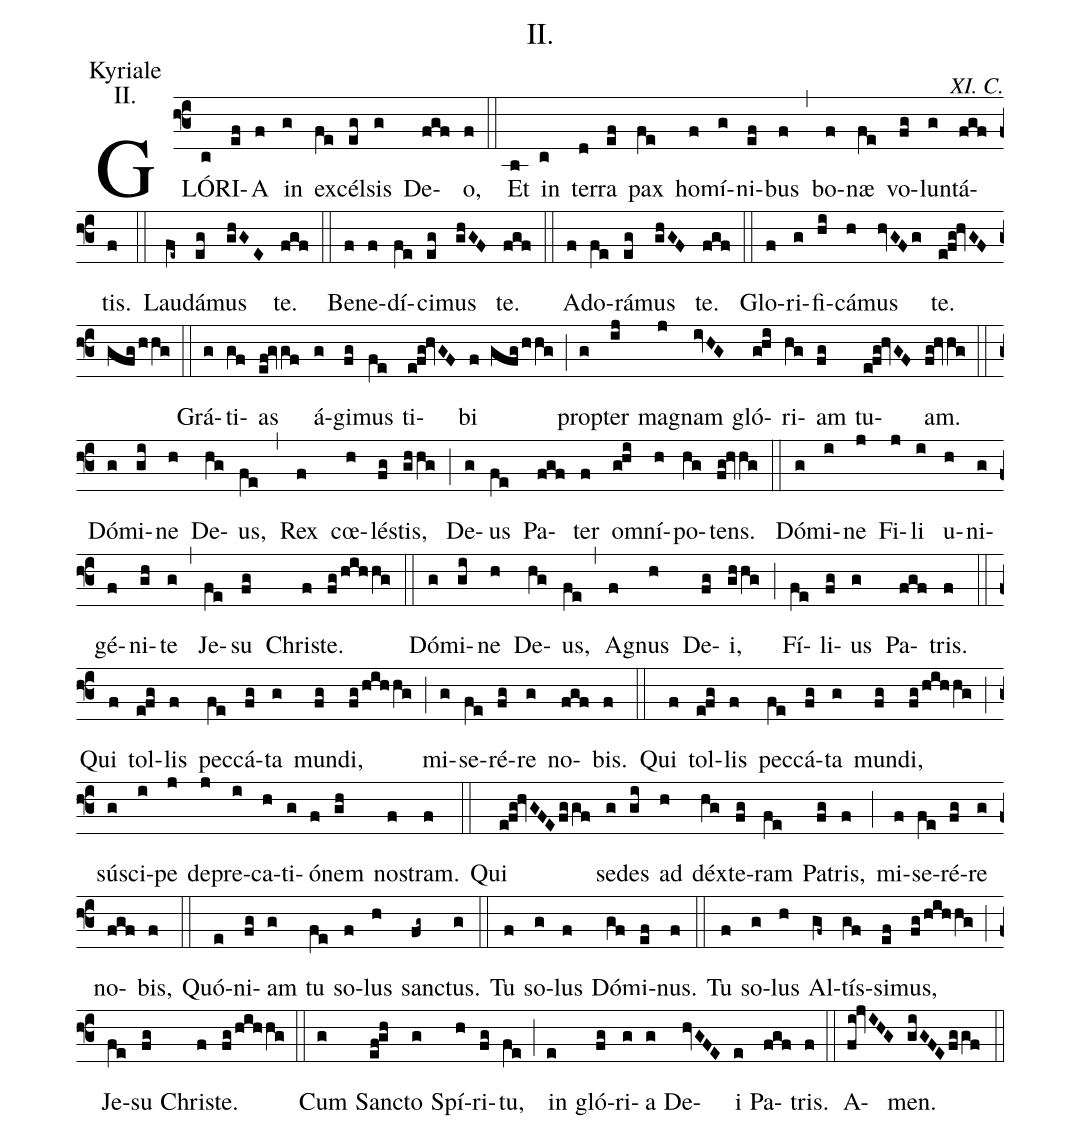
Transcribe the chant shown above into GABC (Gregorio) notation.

name:II.;
mode:II.;
commentary:XI. C.;
office-part:Kyriale;
%%
(f3) GLÓ(c)RI(ef)A(f) in(g) ex(fe)cél(eg)sis(g) De(fgf)o,(f) (::) Et(b) in(c) ter(d)ra(ef) pax(fe) ho(f)mí(g)ni(ef)bus(f) (,) bo(f)næ(fe) vo(fg)lun(g)tá(fgf)tis.(f) (::) Lau(fe~)dá(eg)mus(ghGE) te.(fgf) (::) Be(f)ne(f)dí(fe)ci(eg)mus(ghGF) te.(fgf) (::) A(f)do(fe)rá(eg)mus(ghGF) te.(fgf) (::) Glo(f)ri(g)fi(hi)cá(h)mus(hvGFg) te.(e!fg!hvGF/gfg/hhg) (::) Grá(g)ti(gf)as(ef!gvgf) á(g)gi(fg)mus(fe) ti(e!fg!hvGF)bi(f gfg/hhg) (;) prop(g)ter(ij) ma(j)gnam(ivHG) gló(g!hi)ri(hg)am(fg) tu(e!fg!hvGF)am.(fg!hvhg) (::) Dó(g)mi(gi)ne(h) De(hg)us,(fe) (,) Rex(f) cœ(h)lé(fg)stis,(ghhg) (;) De(g)us(fe) Pa(fgf)ter(f) o(g!hi)mní(h)po(hg)tens.(fg!hvhg) (::) Dó(g)mi(i)ne(j) Fi(j)li(i) u(h)ni(g)gé(f)ni(gh)te(g) (,) Je(fe)su(fg) Chri(f)ste.(fg/hihhg) (::) Dó(g)mi(gi)ne(h) De(hg)us,(fe) (,) A(f)gnus(h) De(fg)i,(ghhg) (;) Fí(fe)li(fg)us(g) Pa(fgf)tris.(f) (::) Qui(f) tol(e!fg)lis(f) pec(fe)cá(fg)ta(g) mun(fg)di,(fg/hihhg) (;) mi(g)se(fe)ré(fg)re(g) no(fgf)bis.(f) (::) Qui(f) tol(e!fg)lis(f) pec(fe)cá(fg)ta(g) mun(fg)di,(fg/hihhg) (;) sú(g)sci(i)pe(j) de(j)pre(i)ca(h)ti(g)ó(f)nem(gh) no(f)stram.(f) (::) Qui(e!fg!hvGFE/fggf) se(g)des(gi) ad(h) déx(hg)te(fg)ram(fe) Pa(fg)tris,(f) (;) mi(f)se(fe)ré(fg)re(g) no(fgf)bis,(f) (::) Quó(e)ni(fg)am(g) tu(fe) so(f)lus(h) sanc(fg~)tus.(g) (::) Tu(f) so(g)lus(f) Dó(gf)mi(ef)nus.(f) (::) Tu(f) so(g)lus(h) Al(gf~)tís(gf)si(ef)mus,(fg/hihhg) (;) Je(fe)su(fg) Chri(f)ste.(fg/hihhg) (::) Cum(g) Sanc(ef!gh)to(g) Spí(h)ri(fg)tu,(fe) (;) in(e) gló(fg)ri(g)a(g) De(hvGFE)i(e) Pa(fgf)tris.(f) (::) A(fi!jvIHG)men.(giGFE/fggf) (::)
